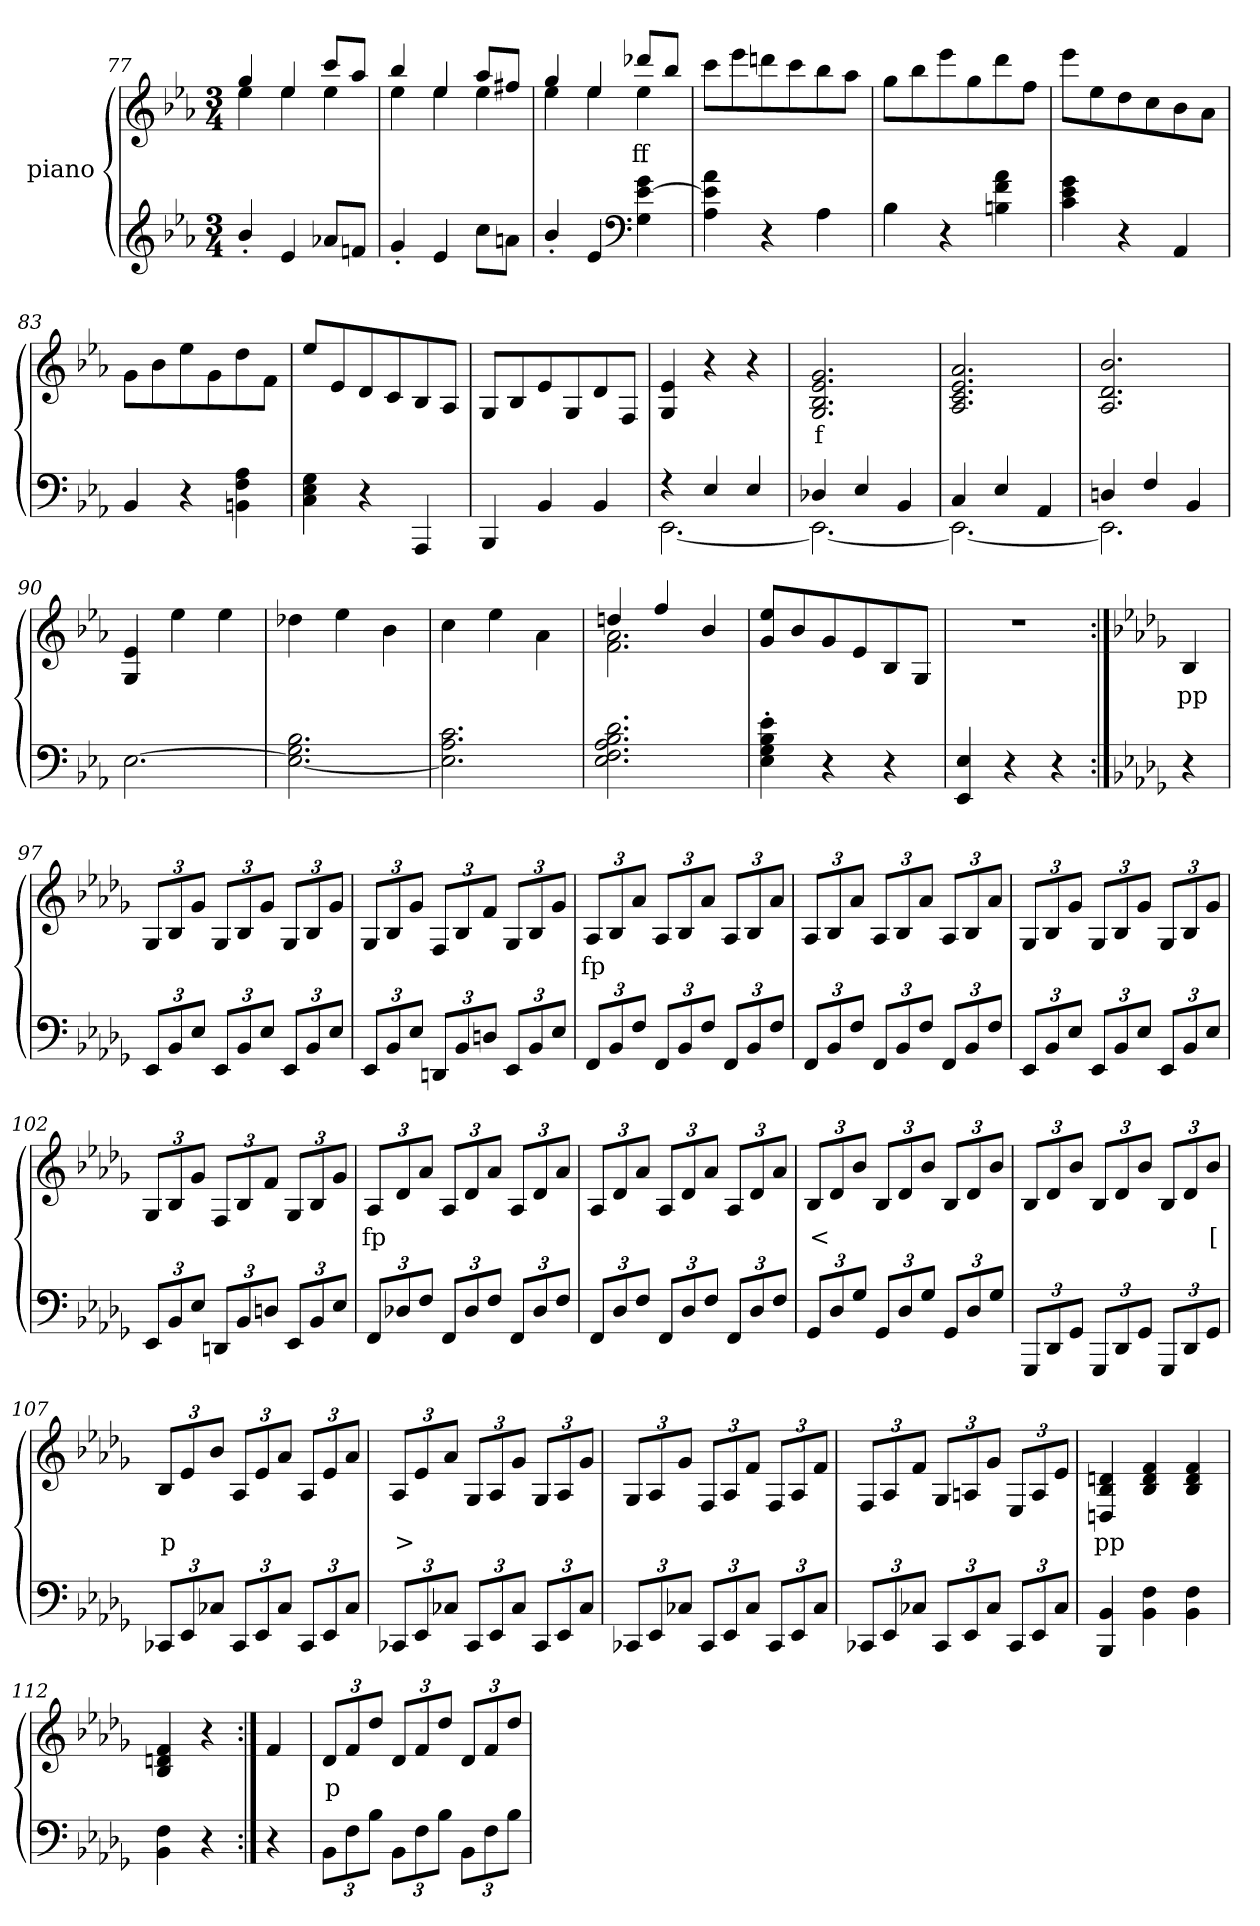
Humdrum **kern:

**kern	**kern	**text
*part2	*part1	*part1
*staff2	*staff1	*staff1
*	*I"piano	*
*clefG2	*clefG2	*
*k[b-e-a-]	*k[b-e-a-]	*
*E-:	*E-:	*
*M3/4	*M3/4	*
=77	=77	=77
*	*^	*
4b-'>/	4gg	4ee-	.
4e-	4ee-	4ee-	.
8a-XL	8cccL	4ee-	.
8fnJ	8aa-J	.	.
=78	=78	=78	=78
4g'>	4bb-	4ee-	.
4e-	4ee-	4ee-	.
8ccL	8aa-L	4ee-	.
8anJ	8ff#XJ	.	.
=79	=79	=79	=79
4b-'>/	4gg	4ee-	.
4e-	4ee-	4ee-	.
*clefF4	*	*	*
4G [4e- 4g	8ddd-XL	4ee-	ff
.	8bb-J	.	.
*	*v	*v	*
=80	=80	=80
4A- 4e-] 4a-	8cccL	.
.	8eee-	.
4r	8dddn	.
.	8ccc	.
4A-	8bb-	.
.	8aa-J	.
=81	=81	=81
4B-	8ggL	.
.	8bb-	.
4r	8eee-	.
.	8gg	.
4Bn 4f 4a-	8ddd	.
.	8ffJ	.
=82	=82	=82
4c 4e- 4g	8eee-L	.
.	8ee-	.
4r	8dd	.
.	8cc	.
4AA-	8b-	.
.	8a-J	.
=83	=83	=83
4BB-	8gL	.
.	8b-	.
4r	8ee-	.
.	8g	.
4BBn 4F 4A-	8dd	.
.	8fJ	.
=84	=84	=84
4C 4E- 4G	8ee-L	.
.	8e-	.
4r	8d	.
.	8c	.
4AAA-	8B-	.
.	8A-J	.
=85	=85	=85
4BBB-	8GL	.
.	8B-	.
4BB-	8e-	.
.	8G	.
4BB-	8d	.
.	8FJ	.
=86	=86	=86
*^	*	*
4r	[2.EE-	4G 4e-	.
4E-	.	4r	.
4E-	.	4r	.
=87	=87	=87	=87
4D-X	2.EE-_	2.G 2.B- 2.e- 2.g	f
4E-	.	.	.
4BB-	.	.	.
=88	=88	=88	=88
4C	2.EE-_	2.A- 2.c 2.e- 2.a-	.
4E-	.	.	.
4AA-	.	.	.
=89	=89	=89	=89
4Dn	2.EE-]	2.A- 2.d 2.b-	.
4F	.	.	.
4BB-	.	.	.
*v	*v	*	*
=90	=90	=90
[2.E-	4G 4e-	.
.	4ee-	.
.	4ee-	.
=91	=91	=91
2.E-_ 2.G 2.B-	4dd-X	.
.	4ee-	.
.	4b-	.
=92	=92	=92
2.E-] 2.A- 2.c	4cc	.
.	4ee-	.
.	4a-\	.
=93	=93	=93
*	*^	*
2.E- 2.F 2.A- 2.B- 2.d	4ddn	2.f 2.a-	.
.	4ff	.	.
.	4b-	.	.
*	*v	*v	*
=94	=94	=94
4E-'> 4G'> 4B-'> 4e-'>	8g 8ee-L	.
.	8b-	.
4r	8g	.
.	8e-	.
4r	8B-	.
.	8GJ	.
=95	=95	=95
4EE- 4E-	2.r	.
4r	.	.
4r	.	.
=96:|!	=96:|!	=96:|!
*k[b-e-a-d-g-]	*k[b-e-a-d-g-]	*
*b-:	*b-:	*
4r	4B-	pp
=97	=97	=97
12EE-L	12G-L	.
12BB-	12B-	.
12E-J	12g-J	.
12EE-L	12G-L	.
12BB-	12B-	.
12E-J	12g-J	.
12EE-L	12G-L	.
12BB-	12B-	.
12E-J	12g-J	.
=98	=98	=98
12EE-L	12G-L	.
12BB-	12B-	.
12E-J	12g-J	.
12DDnL	12FL	.
12BB-	12B-	.
12DnJ	12fJ	.
12EE-L	12G-L	.
12BB-	12B-	.
12E-J	12g-J	.
=99	=99	=99
12FFL	12A-L	fp
12BB-	12B-	.
12FJ	12a-J	.
12FFL	12A-L	.
12BB-	12B-	.
12FJ	12a-J	.
12FFL	12A-L	.
12BB-	12B-	.
12FJ	12a-J	.
=100	=100	=100
12FFL	12A-L	.
12BB-	12B-	.
12FJ	12a-J	.
12FFL	12A-L	.
12BB-	12B-	.
12FJ	12a-J	.
12FFL	12A-L	.
12BB-	12B-	.
12FJ	12a-J	.
=101	=101	=101
12EE-L	12G-L	.
12BB-	12B-	.
12E-J	12g-J	.
12EE-L	12G-L	.
12BB-	12B-	.
12E-J	12g-J	.
12EE-L	12G-L	.
12BB-	12B-	.
12E-J	12g-J	.
=102	=102	=102
12EE-L	12G-L	.
12BB-	12B-	.
12E-J	12g-J	.
12DDnL	12FL	.
12BB-	12B-	.
12DnJ	12fJ	.
12EE-L	12G-L	.
12BB-	12B-	.
12E-J	12g-J	.
=103	=103	=103
12FFL	12A-L	fp
12D-X	12d-	.
12FJ	12a-J	.
12FFL	12A-L	.
12D-	12d-	.
12FJ	12a-J	.
12FFL	12A-L	.
12D-	12d-	.
12FJ	12a-J	.
=104	=104	=104
12FFL	12A-L	.
12D-	12d-	.
12FJ	12a-J	.
12FFL	12A-L	.
12D-	12d-	.
12FJ	12a-J	.
12FFL	12A-L	.
12D-	12d-	.
12FJ	12a-J	.
=105	=105	=105
12GG-L	12B-L	<
12D-	12d-	.
12G-J	12b-J	.
12GG-L	12B-L	.
12D-	12d-	.
12G-J	12b-J	.
12GG-L	12B-L	.
12D-	12d-	.
12G-J	12b-J	.
=106	=106	=106
12GGG-L	12B-L	.
12DD-	12d-	.
12GG-J	12b-J	.
12GGG-L	12B-L	.
12DD-	12d-	.
12GG-J	12b-J	.
12GGG-L	12B-L	.
12DD-	12d-	.
12GG-J	12b-J	[
=107	=107	=107
12CC-XL	12B-L	p
12EE-	12e-	.
12C-J	12b-J	.
12CC-L	12A-L	.
12EE-	12e-	.
12C-J	12a-J	.
12CC-L	12A-L	.
12EE-	12e-	.
12C-J	12a-J	.
=108	=108	=108
12CC-XL	12A-L	>
12EE-	12e-	.
12C-J	12a-J	.
12CC-L	12G-L	.
12EE-	12A-	.
12C-J	12g-J	.
12CC-L	12G-L	.
12EE-	12A-	.
12C-J	12g-J	.
=109	=109	=109
12CC-XL	12G-L	.
12EE-	12A-	.
12C-J	12g-J	.
12CC-L	12FL	.
12EE-	12A-	.
12C-J	12fJ	.
12CC-L	12FL	.
12EE-	12A-	.
12C-J	12fJ	.
=110	=110	=110
12CC-XL	12FL	.
12EE-	12A-	.
12C-J	12fJ	.
12CC-L	12G-L	.
12EE-	12An	.
12C-J	12g-J	.
12CC-L	12E-L	.
12EE-	12A	.
12C-J	12e-J	.
=111	=111	=111
4BBB- 4BB-	4Dn 4B- 4dn	pp
4BB- 4F	4B- 4d 4f	.
4BB- 4F	4B- 4d 4f	.
=112	=112	=112
4BB- 4F	4B- 4dn 4f	.
4r	4r	.
=113:|!	=113:|!	=113:|!
4r	4f	.
=114	=114	=114
12BB-L	12d-L	p
12F	12f	.
12B-J	12dd-J	.
12BB-L	12d-L	.
12F	12f	.
12B-J	12dd-J	.
12BB-L	12d-L	.
12F	12f	.
12B-J	12dd-J	.
=	=	=
*-	*-	*-
